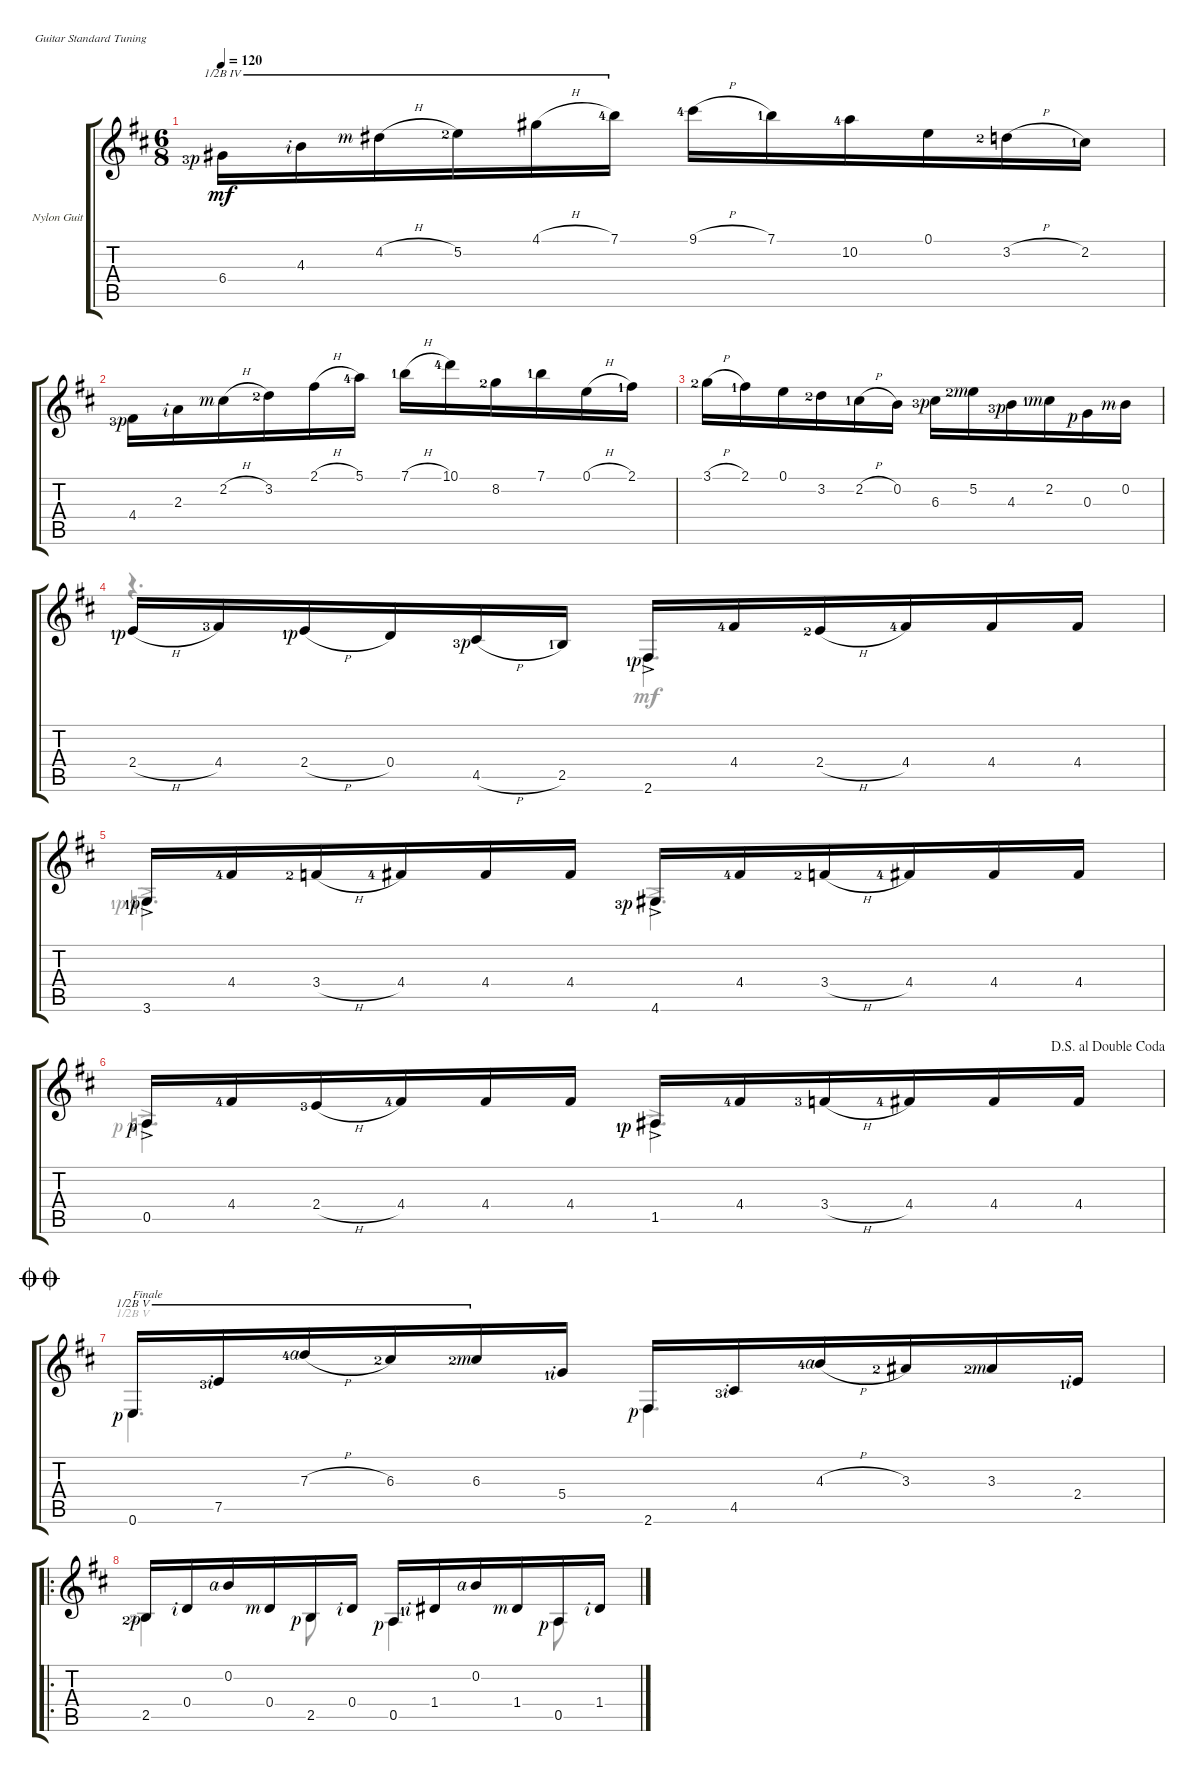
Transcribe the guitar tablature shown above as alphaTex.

\defaultSystemsLayout 4
\bracketExtendMode groupsimilarinstruments
\firstSystemTrackNameOrientation horizontal
\otherSystemsTrackNameOrientation horizontal
\track ("Nylon Guitar" "Nylon Guit") {instrument acousticguitarsteel}
\staff {score tabs}
\tuning (E4 B3 G3 D3 A2 E2)
\voice
\ts (6 8)
\tempo 120
\clef g2
\ks d
6.4{lf 4 rf 1}.16{dy mf barre (4 half)} 4.3{rf 2}.16{barre (4 half)} 4.2{h rf 3}.16{barre (4 half)} 5.2{lf 3}.16{barre (4 half)} 4.1{h}.16{barre (4 half)} 7.1{lf 5}.16{barre (4 half)} 9.1{h lf 5}.16 7.1{lf 2}.16 10.2{lf 5}.16 0.1.16 3.2{h lf 3}.16 2.2{lf 2}.16 |
4.4{lf 4 rf 1}.16 2.3{rf 2}.16 2.2{h rf 3}.16 3.2{lf 3}.16 2.1{h}.16 5.1{lf 5}.16 7.1{h lf 2}.16 10.1{lf 5}.16 8.2{lf 3}.16 7.1{lf 2}.16 0.1{h}.16 2.1{lf 2}.16 |
3.1{h lf 3}.16 2.1{lf 2}.16 0.1.16 3.2{lf 3}.16 2.2{h lf 2}.16 0.2.16 6.3{lf 4 rf 1}.16 5.2{lf 3 rf 3}.16 4.3{lf 4 rf 1}.16 2.2{lf 2 rf 3}.16 0.3{rf 1}.16 0.2{rf 3}.16 |
2.4{h lf 2 rf 1}.16 4.4{lf 4}.16 2.4{h lf 2 rf 1}.16 0.4.16 4.5{h lf 4 rf 1}.16 2.5{lf 2}.16 2.6{ac lf 2 rf 1}.16 4.4{lf 5}.16 2.4{h lf 3}.16 4.4{lf 5}.16 4.4.16 4.4.16 |
3.6{ac lf 2 rf 1}.16 4.4{lf 5}.16 3.4{h lf 3}.16 4.4{lf 5}.16 4.4.16 4.4.16 4.6{ac lf 4 rf 1}.16 4.4{lf 5}.16 3.4{h lf 3}.16 4.4{lf 5}.16 4.4.16 4.4.16 |
\jump dalsegnoaldoublecoda
0.5{ac rf 1}.16 4.4{lf 5}.16 2.4{h lf 4}.16 4.4{lf 5}.16 4.4.16 4.4.16 1.5{ac lf 2 rf 1}.16 4.4{lf 5}.16 3.4{h lf 4}.16 4.4{lf 5}.16 4.4.16 4.4.16 |
\jump doublecoda
0.6{rf 1}.16{txt "Finale" barre (5 half)} 7.5{lf 4 rf 2}.16{barre (5 half)} 7.3{h lf 5 rf 4}.16{barre (5 half)} 6.3{lf 3}.16{barre (5 half)} 6.3{lf 3 rf 3}.16{barre (5 half)} 5.4{lf 2 rf 2}.16 2.6{rf 1}.16 4.5{lf 4 rf 2}.16 4.3{h lf 5 rf 4}.16 3.3{lf 3}.16 3.3{lf 3 rf 3}.16 2.4{lf 2 rf 2}.16 |
\ro
2.5{lf 3 rf 1}.16 0.4{rf 2}.16 0.2{rf 4}.16 0.4{rf 3}.16 2.5{rf 1}.16 0.4{rf 2}.16 0.5{rf 1}.16 1.4{lf 2 rf 2}.16 0.2{rf 4}.16 1.4{rf 3}.16 0.5{rf 1}.16 1.4{rf 2}.16
\voice
\clef g2
\ottava regular
\simile none
\ks d
|
|
|
r.4{d} 2.6.4{d} |
3.6{ac lf 2 rf 1}.4{d} 4.6{ac lf 4 rf 1}.4{d} |
0.5{ac rf 1}.4{d} 1.5{ac lf 2 rf 1}.4{d} |
0.6.4{d barre (5 half)} 2.6.4{d} |
2.5{lf 3}.4 2.5.8 0.5.4 0.5.8
